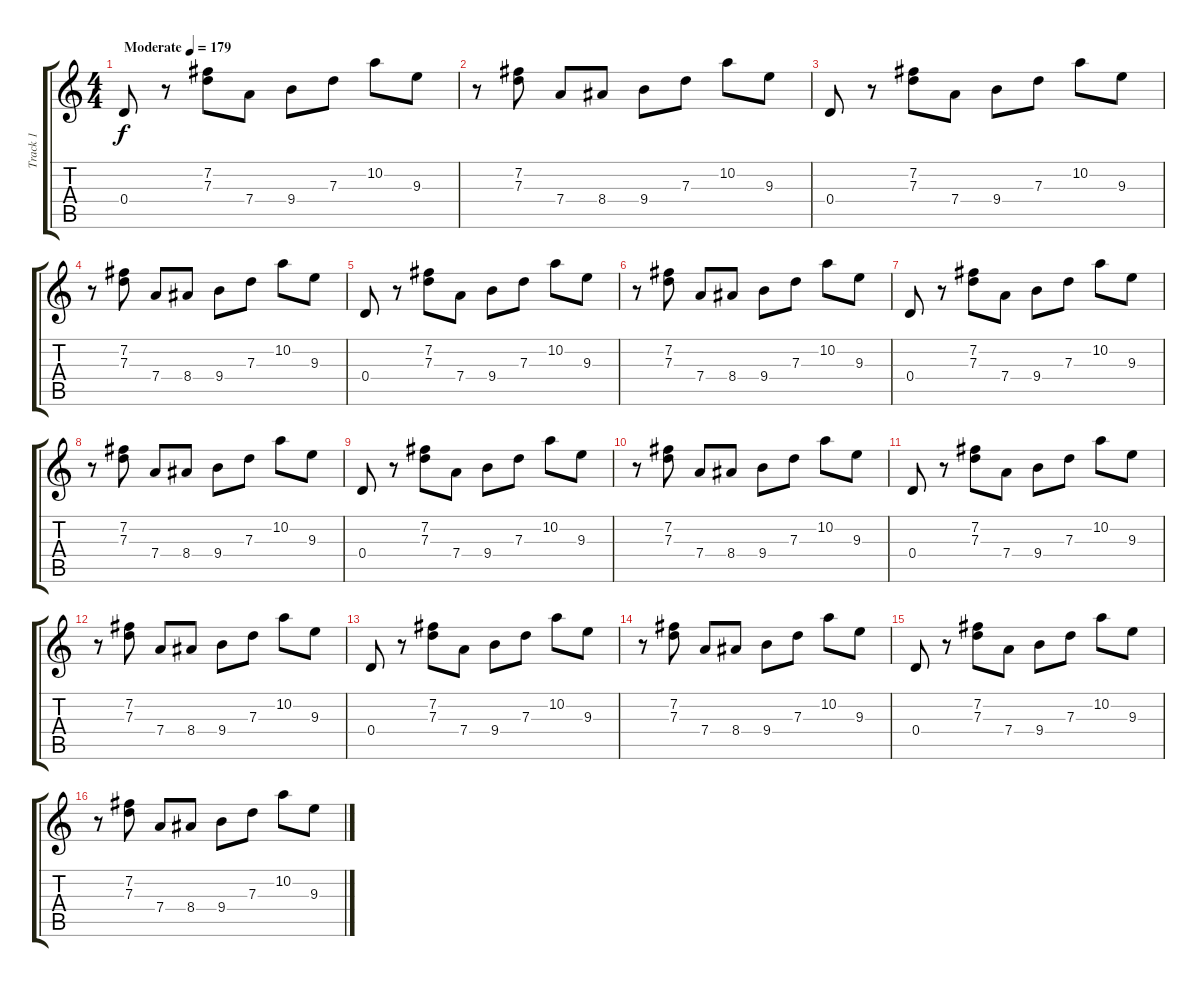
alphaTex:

\track ("Track 1" "Track 1") {instrument acousticguitarsteel}
\staff {score tabs}
\tuning (E4 B3 G3 D3 A2 E2) {hide}
\ts (4 4)
\tempo (179 "Moderate")
\clef g2
\ks c
0.4.8{dy f instrument acousticguitarsteel} r.8 (7.2 7.3).8 7.4.8 9.4.8 7.3.8 10.2.8 9.3.8 |
r.8 (7.2 7.3).8 7.4.8 8.4.8 9.4.8 7.3.8 10.2.8 9.3.8 |
0.4.8 r.8 (7.2 7.3).8 7.4.8 9.4.8 7.3.8 10.2.8 9.3.8 |
r.8 (7.2 7.3).8 7.4.8 8.4.8 9.4.8 7.3.8 10.2.8 9.3.8 |
0.4.8 r.8 (7.2 7.3).8 7.4.8 9.4.8 7.3.8 10.2.8 9.3.8 |
r.8 (7.2 7.3).8 7.4.8 8.4.8 9.4.8 7.3.8 10.2.8 9.3.8 |
0.4.8 r.8 (7.2 7.3).8 7.4.8 9.4.8 7.3.8 10.2.8 9.3.8 |
r.8 (7.2 7.3).8 7.4.8 8.4.8 9.4.8 7.3.8 10.2.8 9.3.8 |
0.4.8 r.8 (7.2 7.3).8 7.4.8 9.4.8 7.3.8 10.2.8 9.3.8 |
r.8 (7.2 7.3).8 7.4.8 8.4.8 9.4.8 7.3.8 10.2.8 9.3.8 |
0.4.8 r.8 (7.2 7.3).8 7.4.8 9.4.8 7.3.8 10.2.8 9.3.8 |
r.8 (7.2 7.3).8 7.4.8 8.4.8 9.4.8 7.3.8 10.2.8 9.3.8 |
0.4.8 r.8 (7.2 7.3).8 7.4.8 9.4.8 7.3.8 10.2.8 9.3.8 |
r.8 (7.2 7.3).8 7.4.8 8.4.8 9.4.8 7.3.8 10.2.8 9.3.8 |
0.4.8 r.8 (7.2 7.3).8 7.4.8 9.4.8 7.3.8 10.2.8 9.3.8 |
r.8 (7.2 7.3).8 7.4.8 8.4.8 9.4.8 7.3.8 10.2.8 9.3.8
